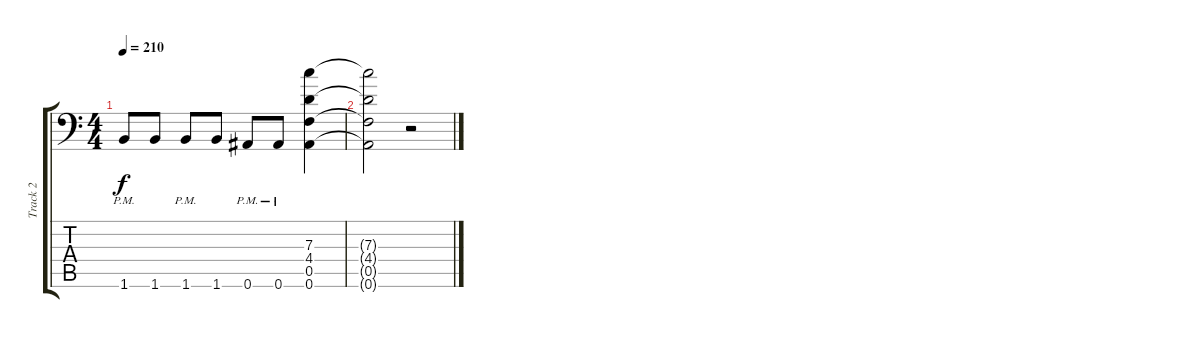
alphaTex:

\track ("Track 2" "Track 2") {instrument distortionguitar}
\staff {score tabs}
\tuning (D4 A3 F3 Bb2 F2 Bb1) {hide}
\ts (4 4)
\tempo 210
\clef f4
\ks c
1.6{pm}.8{dy f} 1.6.8 1.6{pm}.8 1.6.8 0.6{pm}.8 0.6{pm}.8 (7.3 4.4 0.5 0.6).4 |
(7.3{t} 4.4{t} 0.5{t} 0.6{t}).2 r.2
